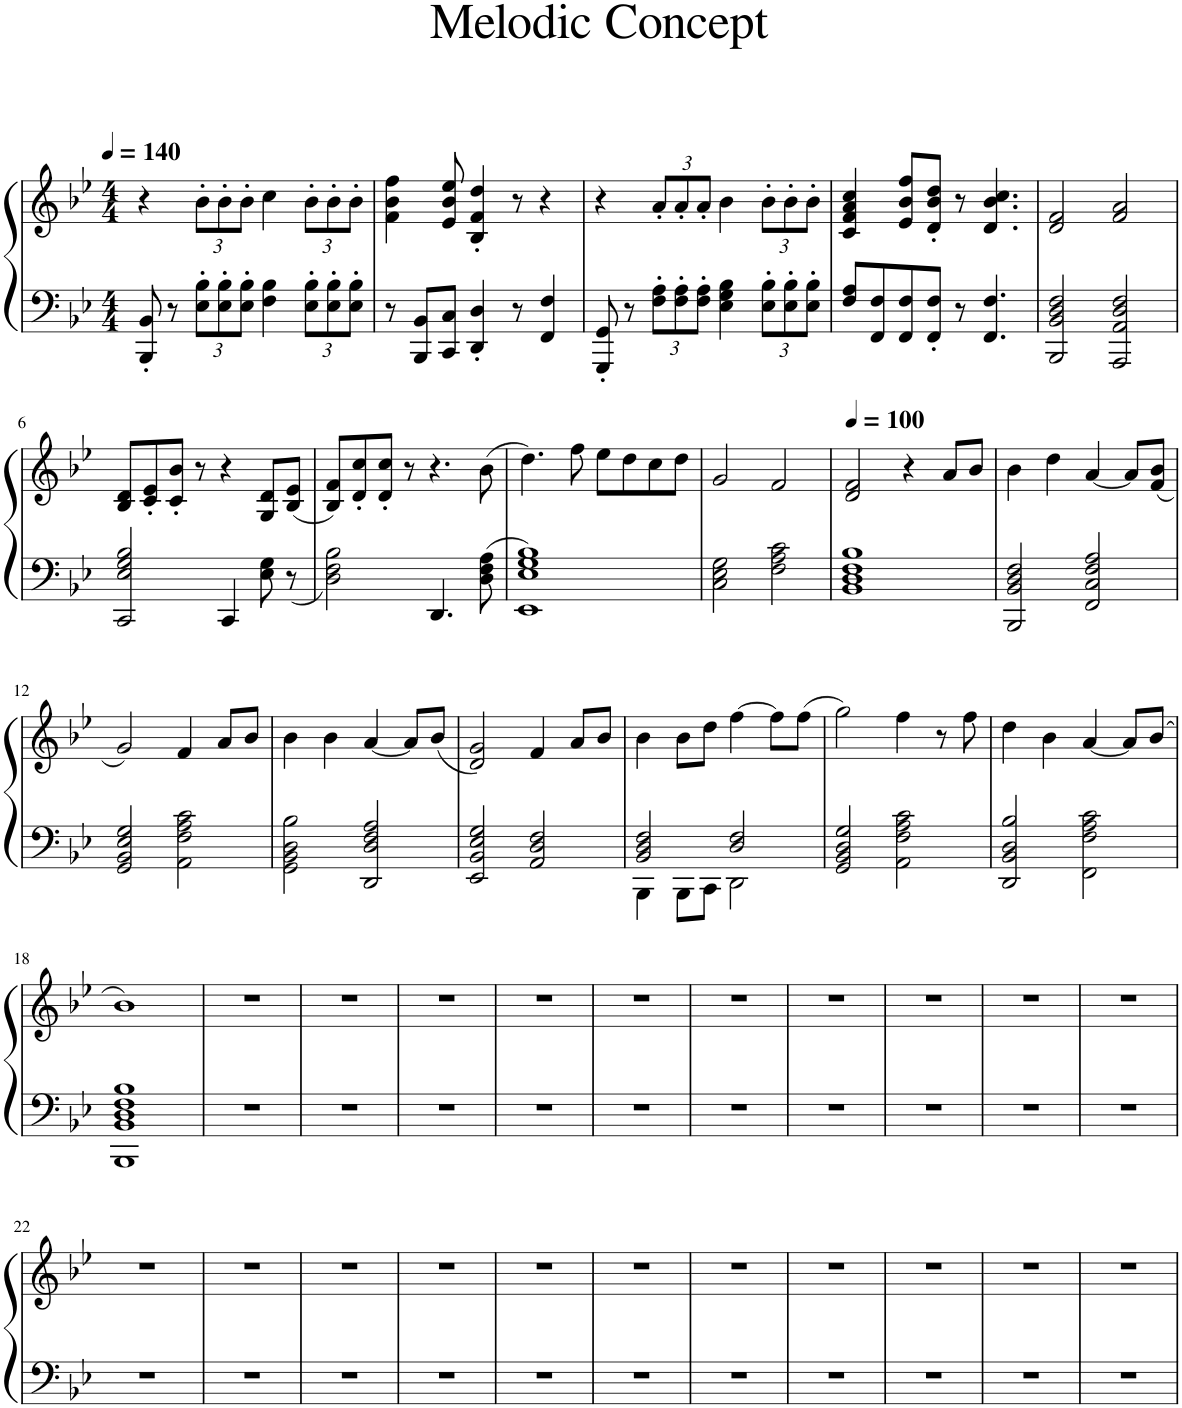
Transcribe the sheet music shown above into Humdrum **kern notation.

**kern	**kern
*part1	*part1
*staff2	*staff1
*I"Piano	*
*I'Pno.	*
*clefF4	*clefG2
*k[b-e-]	*k[b-e-]
*M4/4	*M4/4
*MM140	*MM140
=1	=1
8BBB-/' 8BB-/'	4r
8r	.
*Xbrackettup	*Xbrackettup
12E-\' 12B-\'L	12b-'\L
12E-\' 12B-\'	12b-'\
12E-\' 12B-\'J	12b-'\J
4F\ 4B-\	4cc\
12E-\' 12B-\'L	12b-'\L
12E-\' 12B-\'	12b-'\
12E-\' 12B-\'J	12b-'\J
=2	=2
8r	4f\ 4b-\ 4ff\
8BBB-/ 8BB-/L	.
8CC/ 8C/J	8e-/ 8b-/ 8ee-/
4DD/' 4D/'	4B-/' 4f/' 4dd/'
8r	8r
4FF/ 4F/	4r
=3	=3
8GGG/' 8GG/'	4r
8r	.
12F\' 12A\'L	12a'/L
12F\' 12A\'	12a'/
12F\' 12A\'J	12a'/J
4E-\ 4G\ 4B-\	4b-\
12E-\' 12B-\'L	12b-'\L
12E-\' 12B-\'	12b-'\
12E-\' 12B-\'J	12b-'\J
=4	=4
8F/ 8A/L	4c/ 4f/ 4a/ 4cc/
8FF/ 8F/	.
8FF/ 8F/	8e-/ 8b-/ 8ff/L
8FF/' 8F/'J	8d/' 8b-/' 8dd/'J
8r	8r
4.FF/ 4.F/	4.d/ 4.b-/ 4.cc/
=5	=5
2BBB-/ 2BB-/ 2D/ 2F/	2d/ 2f/
2AAA/ 2AA/ 2D/ 2F/	2f/ 2a/
!!LO:LB:g=z
=6	=6
2CC/ 2E-/ 2G/ 2B-/	8B-/ 8d/L
.	8c/' 8e-/'
.	8c/' 8b-/'J
.	8r
4CC/	4r
8E-\ 8G\	8G/ 8d/L
8r	(8B-/ 8e-/J
=7	=7
2D\ 2F\ 2B-\	8B-/ 8f/L)
.	8d/' 8cc/'
.	8d/' 8cc/'J
.	8r
4.DD/	4.r
8D\ 8F\ 8A\	(8b-\
=8	=8
1EE- 1E- 1G 1B-	4.dd\)
.	8ff\
.	8ee-\L
.	8dd\
.	8cc\
.	8dd\J
=9	=9
2C\ 2E-\ 2G\	2g/
2F\ 2A\ 2c\	2f/
=10	=10
*	*MM100
1BB- 1D 1F 1B-	2d/ 2f/
.	4r
.	8a/L
.	8b-/J
=11	=11
2BBB-/ 2BB-/ 2D/ 2F/	4b-\
.	4dd\
2FF/ 2C/ 2F/ 2A/	[4a/
.	8a/L]
.	(8f/ 8b-/J
!!LO:LB:g=z
=12	=12
2GG/ 2BB-/ 2E-/ 2G/	2g/)
2AA\ 2F\ 2A\ 2c\	4f/
.	8a/L
.	8b-/J
=13	=13
2GG\ 2BB-\ 2D\ 2B-\	4b-\
.	4b-\
2DD/ 2D/ 2F/ 2A/	[4a/
.	8a/L]
.	(8b-/J
=14	=14
2EE-/ 2BB-/ 2E-/ 2G/	2d/ 2g/)
2AA/ 2D/ 2F/	4f/
.	8a/L
.	8b-/J
=15	=15
*^	*
2BB-/ 2D/ 2F/	4BBB-\	4b-\
.	8BBB-\L	8b-\L
.	8CC\J	8dd\J
2D/ 2F/	2DD\	[4ff\
.	.	8ff\L]
.	.	(8ff\J
*v	*v	*
=16	=16
2GG/ 2BB-/ 2D/ 2G/	2gg\)
2AA\ 2F\ 2A\ 2c\	4ff\
.	8r
.	8ff\
=17	=17
2DD/ 2BB-/ 2D/ 2B-/	4dd\
.	4b-\
2FF\ 2F\ 2A\ 2c\	[4a/
.	8a/L]
.	(8b-/J
!!LO:LB:g=z
=18	=18
1BBB- 1BB- 1D 1F 1B-	1b-)
=12	=12
1r	1r
=13	=13
1r	1r
=14	=14
1r	1r
=15	=15
1r	1r
=16	=16
1r	1r
=17	=17
1r	1r
=18	=18
1r	1r
=19	=19
1r	1r
=20	=20
1r	1r
=21	=21
1r	1r
!!LO:LB:g=z
=22	=22
1r	1r
=23	=23
1r	1r
=24	=24
1r	1r
=25	=25
1r	1r
=26	=26
1r	1r
=27	=27
1r	1r
=28	=28
1r	1r
=29	=29
1r	1r
=30	=30
1r	1r
=31	=31
1r	1r
=32	=32
1r	1r
=	=
*-	*-
